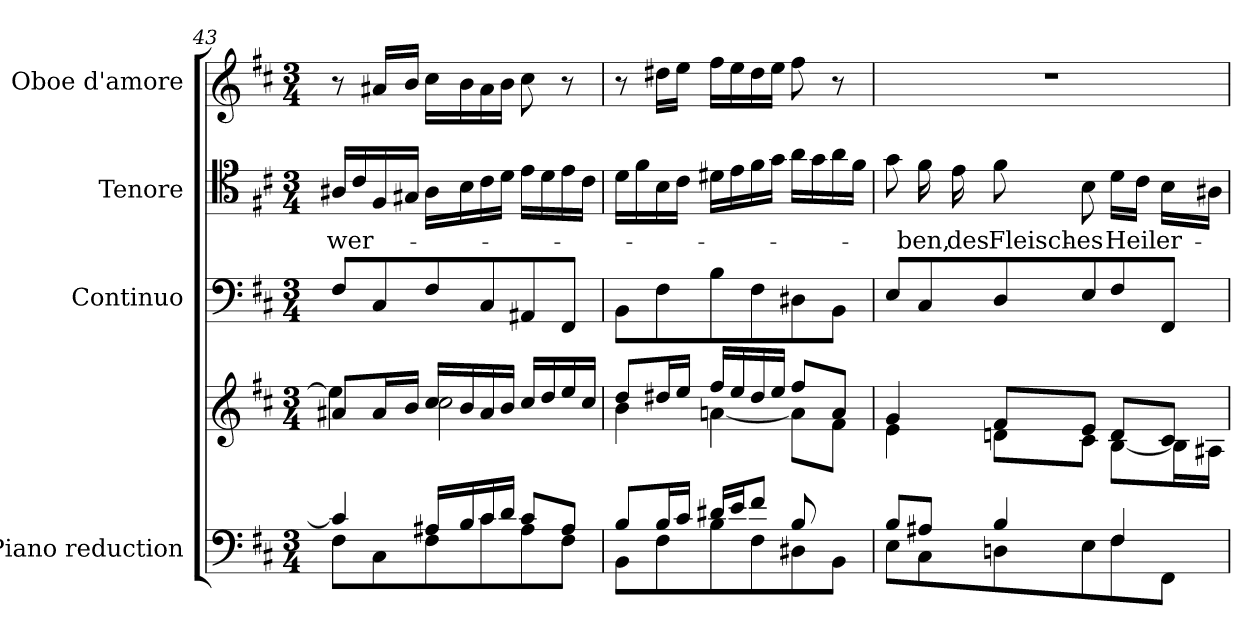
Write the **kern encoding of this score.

**kern	**kern	**kern	**kern	**text	**kern
*part4	*part4	*part3	*part2	*part2	*part1
*staff5	*staff4	*staff3	*staff2	*staff2	*staff1
*I"Piano reduction	*	*I"Continuo	*I"Tenore	*	*I"Oboe d'amore
*I'Pno	*	*	*	*	*I'Ob
!!LO:LB:g=z
*clefF4	*clefG2	*clefF4	*clefC4	*	*clefG2
*k[f#c#]	*k[f#c#]	*k[f#c#]	*k[f#c#]	*	*k[f#c#]
*M3/4	*M3/4	*M3/4	*M3/4	*	*M3/4
=43	=43	=43	=43	=43	=43
*^	*^	*	*	*	*
!	!	!	!	!	!	!LO:LY:b	!
4c#/]	8F#\L	8a#X/L	4ee\]	8F#/L	16A#X/LL	-wer-	8r
.	.	.	.	.	16c#/	.	.
.	8C#\	16a#/L	.	8C#/	16F#/	.	16a#X/LL
.	.	16b/JJ	.	.	16G#X/JJ	.	16b/JJ
16A#X/LL	8F#\	16cc#/LL	2cc#\	8F#/	16A#\LL	.	16cc#\LL
16B/	.	16b/	.	.	16B\	.	16b\
16c#/	8c#\	16a#/	.	8C#/	16c#\	.	16a#\
16d/JJ	.	16b/JJ	.	.	16d\JJ	.	16b\JJ
8c#/L	8A#\	16cc#/LL	.	8AA#X/	16e\LL	.	8cc#\
.	.	16dd/	.	.	16d\	.	.
8A#/J	8F#\J	16ee/	.	8FF#/J	16e\	.	8r
.	.	16cc#/JJ	.	.	16c#\JJ	.	.
=44	=44	=44	=44	=44	=44	=44	=44
*	*	*	*^	*	*	*	*
8B/L	8BB\L	8dd/L	4b\	8ryy	8BB\L	16d\LL	.	8r
.	.	.	.	.	.	16f#\	.	.
*	*	*	*v	*v	*	*	*	*
16B/L	8F#\	16dd#X/L	.	8F#\	16B\	.	16dd#X\LL
16c#/JJ	.	16ee/JJ	.	.	16c#\JJ	.	16ee\JJ
16d#X/LL	8B\	16ff#/LL	[4an\	8B\	16d#X\LL	.	16ff#\LL
16e/J	.	16ee/	.	.	16e\	.	16ee\
8f#/J	8F#\	16dd#/	.	8F#\	16f#\	.	16dd#\
.	.	16ee/JJ	.	.	16g\JJ	.	16ee\JJ
8B/L	8D#X\	8ff#/L	8a\L]	8D#X\	16a\LL	.	8ff#\
.	.	.	.	.	16g\	.	.
*	*	*	*^	*	*	*	*
8ryy	8BB\J	8a/J	8f#\J	8d#X\J	8BB\J	16a\	.	8r
.	.	.	.	.	.	16f#\JJ	.	.
*	*	*	*v	*v	*	*	*	*
=45	=45	=45	=45	=45	=45	=45	=45
8B/L	8E\L	4g/	4e\	8E/L	8g\	.	2.r
!	!	!	!	!	!	!LO:LY:b	!
8A#X/J	8C#\	.	.	8C#/	16f#\	-ben,	.
!	!	!	!	!	!	!LO:LY:b	!
.	.	.	.	.	16e\	des	.
!	!	!	!	!	!	!LO:LY:b	!
4B/	8Dn\	8f#/L	8dn\L	8D/	8f#\	Fleisch-	.
!	!	!	!	!	!	!LO:LY:b	!
.	8E\	8e/J	8c#\J	8E/	8B\	-es	.
!	!	!	!	!	!	!LO:LY:b	!
4F#/	8F#\	8d/L	[8B\L	8F#/	16d\LL	Heil	.
.	.	.	.	.	16c#\JJ	.	.
!	!	!	!	!	!	!LO:LY:b	!
.	8FF#\J	8c#/J	16B\L]	8FF#/J	16B\LL	er-	.
.	.	.	16A#X\JJ	.	16A#X\JJ	.	.
*v	*v	*	*	*	*	*	*
*	*v	*v	*	*	*	*
=	=	=	=	=	=
*-	*-	*-	*-	*-	*-
